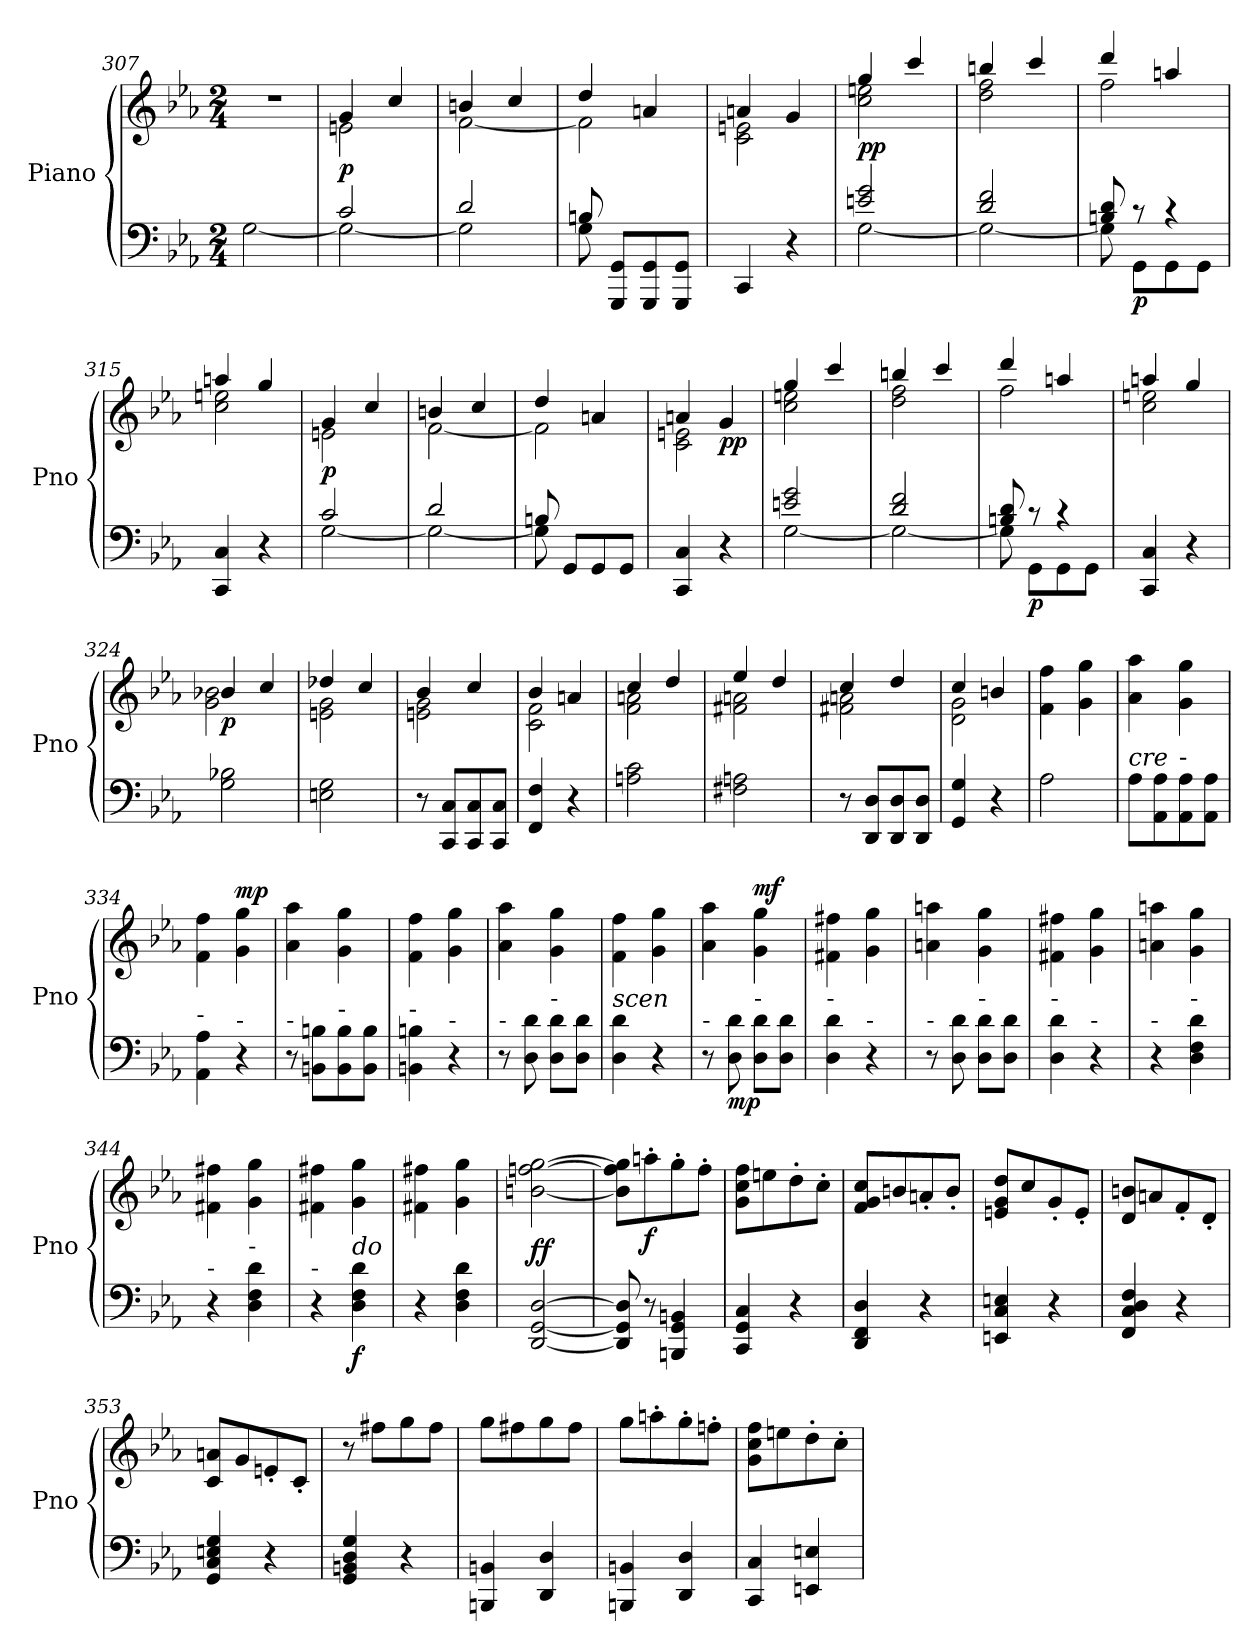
**kern	**kern	**dynam
*part1	*part1	*part1
*staff2	*staff1	*staff1/2
*I"Piano	*	*
*I'Pno	*	*
*clefF4	*clefG2	*
*k[b-e-a-]	*k[b-e-a-]	*
*M2/4	*M2/4	*
=307	=307	=307
*^	*	*
2ryy	[2G\	2r	.
=308	=308	=308	=308
*	*	*^	*
!	!	!	!	!LO:DY:a=2
2c/	2G\_	4g/	2en\	p
.	.	4cc/	.	.
!!LO:LB:g=z	!!
=309	=309	=309	=309	=309
2d/	2G\]	4bn/	[2f\	.
.	.	4cc/	.	.
=310	=310	=310	=310	=310
8Bn/	8G\	4dd/	2f\]	.
8GGG/ 8GG/L	4.ryy	.	.	.
8GGG/ 8GG/	.	4an/	.	.
8GGG/ 8GG/J	.	.	.	.
*v	*v	*	*	*
=311	=311	=311	=311
4CC/	4an/	2c\ 2en\	.
4r	4g/	.	.
=312	=312	=312	=312
*^	*	*	*
!	!	!	!	!LO:DY:b
2en/ 2g/	[2G\	4gg/	2cc\ 2een\	pp
.	.	4ccc/	.	.
=313	=313	=313	=313	=313
2d/ 2f/	2G\_	4bbn/	2dd\ 2ff\	.
.	.	4ccc/	.	.
=314	=314	=314	=314	=314
8Bn/ 8d/	8G\]	4ddd/	2ff\	.
!	!	!	!	!LO:DY:b=2
8r	8GG\L	.	.	p
4r	8GG\	4aan/	.	.
.	8GG\J	.	.	.
*v	*v	*	*	*
=315	=315	=315	=315
4CC/ 4C/	4aan/	2cc\ 2een\	.
4r	4gg/	.	.
=316	=316	=316	=316
*^	*	*	*
!	!	!	!	!LO:DY:a=2
2c/	[2G\	4g/	2en\	p
.	.	4cc/	.	.
=317	=317	=317	=317	=317
2d/	2G\_	4bn/	[2f\	.
.	.	4cc/	.	.
!!LO:LB:g=z	!!
=318	=318	=318	=318	=318
8Bn/	8G\]	4dd/	2f\]	.
8GG/L	4.ryy	.	.	.
8GG/	.	4an/	.	.
8GG/J	.	.	.	.
*v	*v	*	*	*
=319	=319	=319	=319
4CC/ 4C/	4an/	2c\ 2en\	.
!	!	!	!LO:DY:b
4r	4g/	.	pp
=320	=320	=320	=320
*^	*	*	*
2en/ 2g/	[2G\	4gg/	2cc\ 2een\	.
.	.	4ccc/	.	.
=321	=321	=321	=321	=321
2d/ 2f/	2G\_	4bbn/	2dd\ 2ff\	.
.	.	4ccc/	.	.
=322	=322	=322	=322	=322
8Bn/ 8d/	8G\]	4ddd/	2ff\	.
!	!	!	!	!LO:DY:b=2
8r	8GG\L	.	.	p
4r	8GG\	4aan/	.	.
.	8GG\J	.	.	.
*v	*v	*	*	*
=323	=323	=323	=323
4CC/ 4C/	4aan/	2cc\ 2een\	.
4r	4gg/	.	.
=324	=324	=324	=324
!	!	!	!LO:DY:b
2G\ 2B-X\	4b-/	2g\ 2b-X\	p
.	4cc/	.	.
=325	=325	=325	=325
2En\ 2G\	4dd-X/	2en\ 2g\	.
.	4cc/	.	.
=326	=326	=326	=326
8r	4b-/	2en\ 2g\	.
8CC/ 8C/L	.	.	.
8CC/ 8C/	4cc/	.	.
8CC/ 8C/J	.	.	.
=327	=327	=327	=327
4FF/ 4F/	4b-/	2c\ 2f\	.
4r	4an/	.	.
!!LO:PB:g=z	!!
=328	=328	=328	=328
2An\ 2c\	4cc/	2f\ 2an\	.
.	4dd/	.	.
=329	=329	=329	=329
2F#X\ 2An\	4ee-/	2f#X\ 2an\	.
.	4dd/	.	.
=330	=330	=330	=330
8r	4cc/	2f#X\ 2an\	.
8DD/ 8D/L	.	.	.
8DD/ 8D/	4dd/	.	.
8DD/ 8D/J	.	.	.
=331	=331	=331	=331
4GG/ 4G/	4cc/	2d\ 2g\	.
4r	4bn/	.	.
*	*v	*v	*
=332	=332	=332
2A-\	4f\ 4ff\	.
.	4g\ 4gg\	.
=333	=333	=333
!LO:TX:a:i:t=cre	!	!
8A-\L	4a-\ 4aa-\	.
8AA-\ 8A-\	.	.
!LO:TX:a:t=-	!	!
8AA-\ 8A-\	4g\ 4gg\	.
8AA-\ 8A-\J	.	.
=334	=334	=334
!LO:TX:a:t=-	!	!
4AA-\ 4A-\	4f\ 4ff\	.
!LO:TX:a:t=-	!	!
!	!	!LO:DY:a
4r	4g\ 4gg\	mp
=335	=335	=335
!LO:TX:a:t=-	!	!
8r	4a-\ 4aa-\	.
8BBn\ 8Bn\L	.	.
!LO:TX:a:t=-	!	!
8BB\ 8B\	4g\ 4gg\	.
8BB\ 8B\J	.	.
=336	=336	=336
!LO:TX:a:t=-	!	!
4BBn\ 4Bn\	4f\ 4ff\	.
!LO:TX:a:t=-	!	!
4r	4g\ 4gg\	.
!!LO:LB:g=z
=337	=337	=337
!LO:TX:a:t=-	!	!
8r	4a-\ 4aa-\	.
8D\ 8d\	.	.
!LO:TX:a:t=-	!	!
8D\ 8d\L	4g\ 4gg\	.
8D\ 8d\J	.	.
=338	=338	=338
!LO:TX:a:i:t=scen	!	!
4D\ 4d\	4f\ 4ff\	.
4r	4g\ 4gg\	.
=339	=339	=339
!LO:TX:a:t=-	!	!
8r	4a-\ 4aa-\	.
!	!	!LO:DY:b=2
8D\ 8d\	.	mp
!LO:TX:a:t=-	!	!
!	!	!LO:DY:a
8D\ 8d\L	4g\ 4gg\	mf
8D\ 8d\J	.	.
=340	=340	=340
!LO:TX:a:t=-	!	!
4D\ 4d\	4f#X\ 4ff#X\	.
!LO:TX:a:t=-	!	!
4r	4g\ 4gg\	.
=341	=341	=341
!LO:TX:a:t=-	!	!
8r	4an\ 4aan\	.
8D\ 8d\	.	.
!LO:TX:a:t=-	!	!
8D\ 8d\L	4g\ 4gg\	.
8D\ 8d\J	.	.
=342	=342	=342
!LO:TX:a:t=-	!	!
4D\ 4d\	4f#X\ 4ff#X\	.
!LO:TX:a:t=-	!	!
4r	4g\ 4gg\	.
=343	=343	=343
!LO:TX:a:t=-	!	!
4r	4an\ 4aan\	.
!LO:TX:a:t=-	!	!
!	!	!LO:DY:b=2
!	!	!LO:DY:n=1:a
4D\ 4F\ 4d\	4g\ 4gg\	mf f
=344	=344	=344
!LO:TX:a:t=-	!	!
4r	4f#X\ 4ff#X\	.
!LO:TX:a:t=-	!	!
4D\ 4F\ 4d\	4g\ 4gg\	.
=345	=345	=345
!LO:TX:a:t=-	!	!
4r	4f#X\ 4ff#X\	.
!LO:TX:a:i:t=do	!	!
!	!	!LO:DY:b=2
4D\ 4F\ 4d\	4g\ 4gg\	f
!!LO:LB:g=z
=346	=346	=346
4r	4f#X\ 4ff#X\	.
4D\ 4F\ 4d\	4g\ 4gg\	.
=347	=347	=347
!	!	!LO:DY:a=2
[2DD/ [2GG/ [2D/	[2bn\ [2ffn\ [2gg\	ff
=348	=348	=348
8DD/] 8GG/] 8D/]	8b\] 8ff\] 8gg\]L	.
!	!	!LO:DY:b
8r	8aan'\	f
4BBBn/ 4GG/ 4BBn/	8gg'\	.
.	8ff'\J	.
=349	=349	=349
4CC/ 4GG/ 4C/	8g\ 8cc\ 8ff\L	.
.	8een\	.
4r	8dd'\	.
.	8cc'\J	.
=350	=350	=350
4DD/ 4FF/ 4D/	8f/ 8g/ 8cc/L	.
.	8bn/	.
4r	8an'/	.
.	8b'/J	.
=351	=351	=351
4EEn/ 4C/ 4En/	8en/ 8g/ 8dd/L	.
.	8cc/	.
4r	8g'/	.
.	8e'/J	.
=352	=352	=352
4FF/ 4C/ 4D/ 4F/	8d/ 8bn/L	.
.	8an/	.
4r	8f'/	.
.	8d'/J	.
=353	=353	=353
4GG/ 4C/ 4En/ 4G/	8c/ 8an/L	.
.	8g/	.
4r	8en'/	.
.	8c'/J	.
=354	=354	=354
4GG/ 4BBn/ 4D/ 4G/	8r	.
.	8ff#X\L	.
4r	8gg\	.
.	8ff#\J	.
!!LO:LB:g=z
=355	=355	=355
4BBBn/ 4BBn/	8gg\L	.
.	8ff#X\	.
4DD/ 4D/	8gg\	.
.	8ff#\J	.
=356	=356	=356
4BBBn/ 4BBn/	8gg\L	.
.	8aan'\	.
4DD/ 4D/	8gg'\	.
.	8ffn'\J	.
=357	=357	=357
4CC/ 4C/	8g\ 8cc\ 8ff\L	.
.	8een\	.
4EEn/ 4En/	8dd'\	.
.	8cc'\J	.
=	=	=
*-	*-	*-
